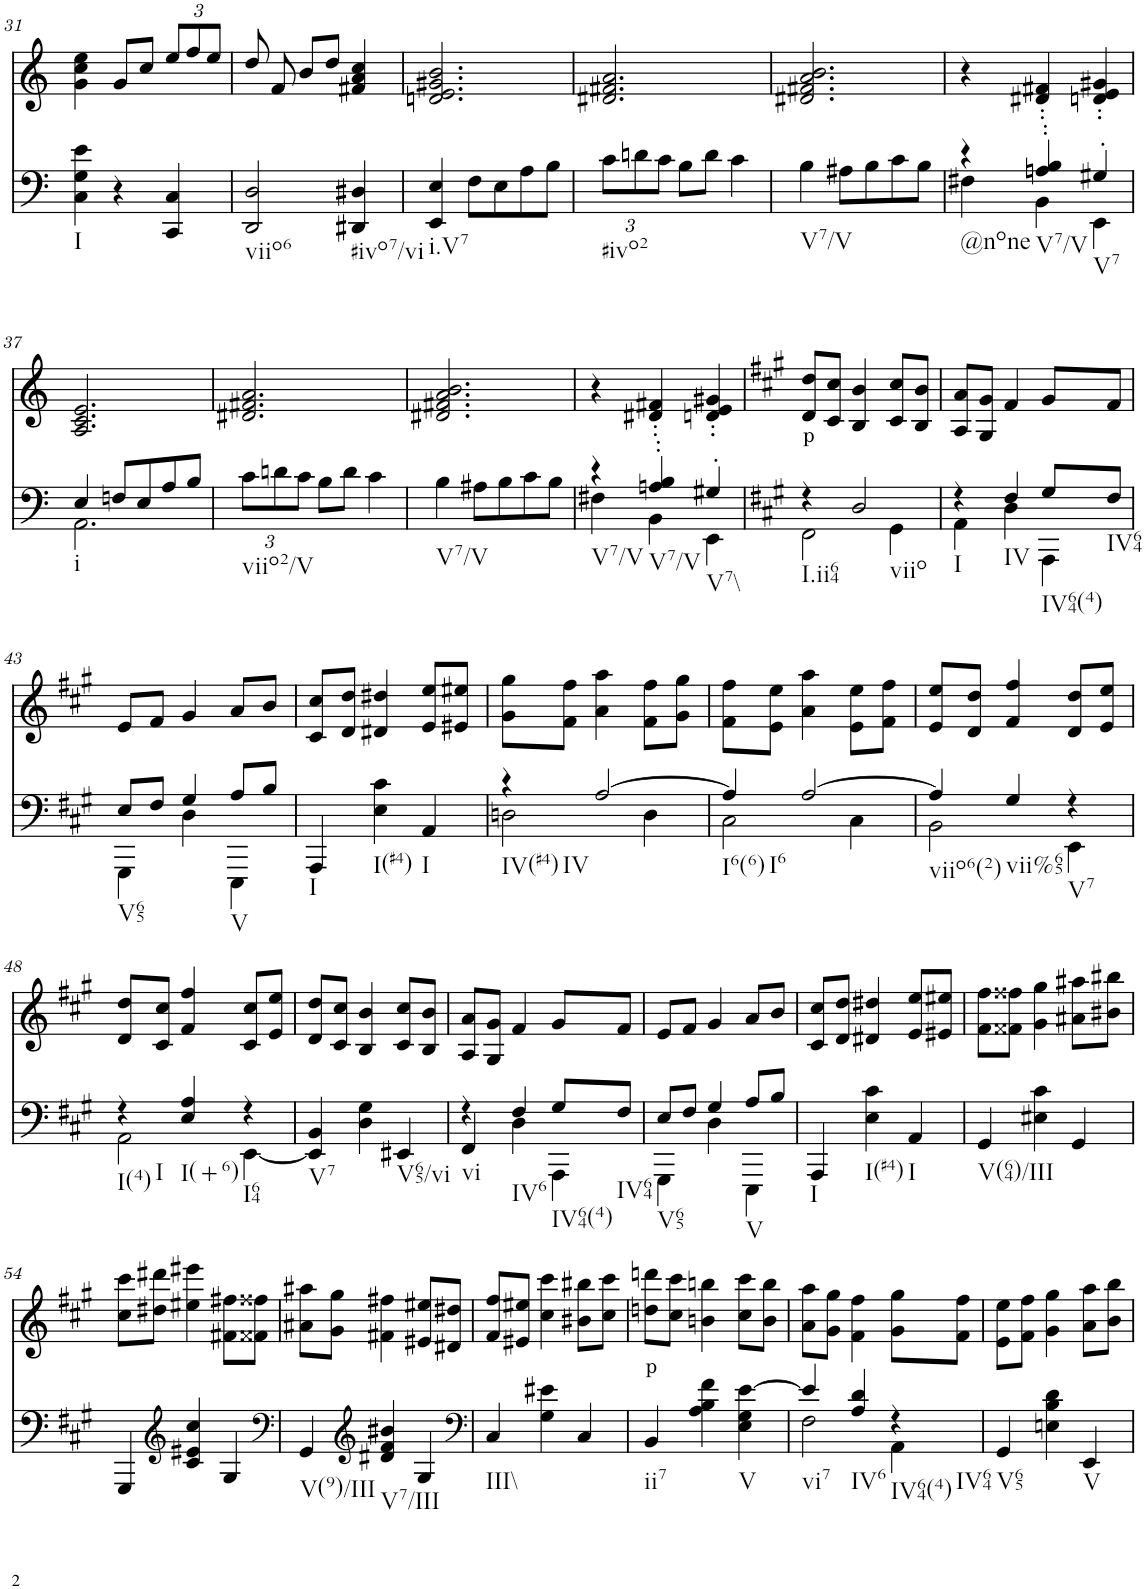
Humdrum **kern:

**kern	**kern	**text
*part2	*part1	*part1
*staff2	*staff1	*staff1
*I"Piano	*I"Piano	*
*I'Pno	*I'Pno	*
!!LO:PB:g=z
*clefF4	*clefG2	*
*k[]	*k[]	*
*M3/4	*M3/4	*
=31	=31	=31
!LO:TX:b:t=I	!	!
4C\ 4G\ 4e\	4g\ 4cc\ 4ee\	.
4r	8g/L	.
.	8cc/J	.
*	*Xbrackettup	*
4CC/ 4C/	12ee/L	.
.	12ff/	.
.	12ee/J	.
=32	=32	=32
!LO:TX:b:t=viio6	!	!
2DD/ 2D/	8dd/	.
.	8f/	.
.	8b/L	.
.	8dd/J	.
!LO:TX:b:t=#ivo7/vi	!	!
4DD#X/ 4D#X/	4f#X/ 4a/ 4cc/	.
=33	=33	=33
!LO:TX:b:t=i.V7	!	!
4EE/ 4E/	2.dn/ 2.e/ 2.g#X/ 2.b/	.
8F\L	.	.
8E\	.	.
8A\	.	.
8B\J	.	.
=34	=34	=34
*Xbrackettup	*	*
!LO:TX:b:t=#ivo2	!	!
12c\L	2.d#X/ 2.f#X/ 2.a/	.
12dn\	.	.
12c\J	.	.
8B\L	.	.
8d\J	.	.
4c\	.	.
=35	=35	=35
!LO:TX:b:t=V7/V	!	!
4B\	2.d#X/ 2.f#X/ 2.a/ 2.b/	.
8A#X\L	.	.
8B\	.	.
8c\	.	.
8B\J	.	.
=36	=36	=36
*^	*	*
!LO:TX:b:t=@none	!	!	!
4r	4F#X\	4r	.
!LO:TX:b:t=V7/V	!	!	!
4An/' 4B/'	4BB\	4d#X/' 4f#X/'	.
!LO:TX:b:t=V7	!	!	!
4G#X'/	4EE\	4dn/' 4e/' 4g#X/'	.
!!LO:LB:g=z
=37	=37	=37	=37
!LO:TX:b:t=i	!	!	!
4E/	2.AA\	2.A/ 2.c/ 2.e/	.
8Fn/L	.	.	.
8E/	.	.	.
8A/	.	.	.
8B/J	.	.	.
*v	*v	*	*
=38	=38	=38
!LO:TX:b:t=viio2/V	!	!
12c\L	2.d#X/ 2.f#X/ 2.a/	.
12dn\	.	.
12c\J	.	.
8B\L	.	.
8d\J	.	.
4c\	.	.
=39	=39	=39
!LO:TX:b:t=V7/V	!	!
4B\	2.d#X/ 2.f#X/ 2.a/ 2.b/	.
8A#X\L	.	.
8B\	.	.
8c\	.	.
8B\J	.	.
=40	=40	=40
*^	*	*
!LO:TX:b:t=V7/V	!	!	!
4r	4F#X\	4r	.
!LO:TX:b:t=V7/V	!	!	!
4An/' 4B/'	4BB\	4d#X/' 4f#X/'	.
!LO:TX:b:t=V7\\	!	!	!
4G#X'/	4EE\	4dn/' 4e/' 4g#X/'	.
=41	=41	=41	=41
*k[f#c#g#]	*	*k[f#c#g#]	*
!LO:TX:b:t=I.ii64	!	!	!
!	!	!	!LO:LY:b
4r	2FF#\	8d/ 8dd/L	p
.	.	8c#/ 8cc#/J	.
!LO:TX:b:t=viio	!	!	!
2D/	.	4B/ 4b/	.
.	4GG#\	8c#/ 8cc#/L	.
.	.	8B/ 8b/J	.
=42	=42	=42	=42
!LO:TX:b:t=I	!	!	!
4r	4AA\	8A/ 8a/L	.
.	.	8G#/ 8g#/J	.
!LO:TX:b:t=IV	!	!	!
4F#/	4D\	4f#/	.
!LO:TX:b:t=IV64(4)	!	!	!
8G#/L	4AAA\	8g#/L	.
!LO:TX:b:t=IV64	!	!	!
8F#/J	.	8f#/J	.
!!LO:LB:g=z
=43	=43	=43	=43
!LO:TX:b:t=V65	!	!	!
8E/L	4GGG#\	8e/L	.
8F#/J	.	8f#/J	.
4G#/	4D\	4g#/	.
!LO:TX:b:t=V	!	!	!
8A/L	4EEE\	8a/L	.
8B/J	.	8b/J	.
*v	*v	*	*
=44	=44	=44
!LO:TX:b:t=I	!	!
4AAA/	8c#/ 8cc#/L	.
.	8d/ 8dd/J	.
!LO:TX:b:t=I(#4)	!	!
4E\ 4c#\	4d#X/ 4dd#X/	.
!LO:TX:b:t=I	!	!
4AA/	8e/ 8ee/L	.
.	8e#X/ 8ee#X/J	.
=45	=45	=45
*^	*	*
!LO:TX:b:t=IV(#4)	!	!	!
!LO:TX:b:t=IV	!	!	!
4r	2Dn\	8g#\ 8gg#\L	.
.	.	8f#\ 8ff#\J	.
[2A/	.	4a\ 4aa\	.
.	4D\	8f#\ 8ff#\L	.
.	.	8g#\ 8gg#\J	.
=46	=46	=46	=46
!LO:TX:b:t=I6(6)	!	!	!
!LO:TX:b:t=I6	!	!	!
4A/]	2C#\	8f#\ 8ff#\L	.
.	.	8e\ 8ee\J	.
[2A/	.	4a\ 4aa\	.
.	4C#\	8e\ 8ee\L	.
.	.	8f#\ 8ff#\J	.
=47	=47	=47	=47
!LO:TX:b:t=viio6(2)	!	!	!
4A/]	2BB\	8e/ 8ee/L	.
.	.	8d/ 8dd/J	.
!LO:TX:b:t=vii%65	!	!	!
4G#/	.	4f#/ 4ff#/	.
!LO:TX:b:t=V7	!	!	!
4r	4EE\	8d/ 8dd/L	.
.	.	8e/ 8ee/J	.
!!LO:LB:g=z
=48	=48	=48	=48
!LO:TX:b:t=I(4)	!	!	!
!LO:TX:b:t=I	!	!	!
4r	2AA\	8d/ 8dd/L	.
.	.	8c#/ 8cc#/J	.
!LO:TX:b:t=I(+6)	!	!	!
4E/ 4A/	.	4f#/ 4ff#/	.
!LO:TX:b:t=I64	!	!	!
4r	[4EE\	8c#/ 8cc#/L	.
.	.	8e/ 8ee/J	.
*v	*v	*	*
=49	=49	=49
!LO:TX:b:t=V7	!	!
4EE/] 4BB/	8d/ 8dd/L	.
.	8c#/ 8cc#/J	.
4D\ 4G#\	4B/ 4b/	.
!LO:TX:b:t=V65/vi	!	!
4EE#X/	8c#/ 8cc#/L	.
.	8B/ 8b/J	.
=50	=50	=50
*^	*	*
!LO:TX:b:t=vi	!	!	!
4r	4FF#/	8A/ 8a/L	.
.	.	8G#/ 8g#/J	.
!LO:TX:b:t=IV6	!	!	!
4F#/	4D\	4f#/	.
!LO:TX:b:t=IV64(4)	!	!	!
8G#/L	4AAA\	8g#/L	.
!LO:TX:b:t=IV64	!	!	!
8F#/J	.	8f#/J	.
=51	=51	=51	=51
!LO:TX:b:t=V65	!	!	!
8E/L	4GGG#\	8e/L	.
8F#/J	.	8f#/J	.
4G#/	4D\	4g#/	.
!LO:TX:b:t=V	!	!	!
8A/L	4EEE\	8a/L	.
8B/J	.	8b/J	.
*v	*v	*	*
=52	=52	=52
!LO:TX:b:t=I	!	!
4AAA/	8c#/ 8cc#/L	.
.	8d/ 8dd/J	.
!LO:TX:b:t=I(#4)	!	!
4E\ 4c#\	4d#X/ 4dd#X/	.
!LO:TX:b:t=I	!	!
4AA/	8e/ 8ee/L	.
.	8e#X/ 8ee#X/J	.
=53	=53	=53
!LO:TX:b:t=V(64)/III	!	!
4GG#/	8f#\ 8ff#\L	.
.	8f##X\ 8ff##X\J	.
4E#X\ 4c#\	4g#\ 4gg#\	.
4GG#/	8a#X\ 8aa#X\L	.
.	8b#X\ 8bb#X\J	.
!!LO:LB:g=z
=54	=54	=54
4GGG#/	8cc#\ 8ccc#\L	.
.	8dd#X\ 8ddd#X\J	.
*clefG2	*	*
4c#/ 4e#X/ 4cc#/	4ee#X\ 4eee#X\	.
4G#/	8f#X\ 8ff#X\L	.
.	8f##X\ 8ff##X\J	.
=55	=55	=55
*clefF4	*	*
!LO:TX:b:t=V(9)/III	!	!
4GG#/	8a#X\ 8aa#X\L	.
.	8g#\ 8gg#\J	.
*clefG2	*	*
!LO:TX:b:t=V7/III	!	!
4d#X/ 4f#/ 4b#X/	4f#X\ 4ff#X\	.
4G#/	8e#X/ 8ee#X/L	.
.	8d#X/ 8dd#X/J	.
=56	=56	=56
*clefF4	*	*
!LO:TX:b:t=III\\	!	!
4C#/	8f#/ 8ff#/L	.
.	8e#X/ 8ee#X/J	.
4G#\ 4e#X\	4cc#\ 4ccc#\	.
4C#/	8b#X\ 8bb#X\L	.
.	8cc#\ 8ccc#\J	.
=57	=57	=57
!LO:TX:b:t=ii7	!	!
!	!	!LO:LY:b
4BB/	8ddn\ 8dddn\L	p
.	8cc#\ 8ccc#\J	.
4A\ 4B\ 4f#\	4bn\ 4bbn\	.
!LO:TX:b:t=V	!	!
4E\ 4G#\ [4e\	8cc#\ 8ccc#\L	.
.	8b\ 8bb\J	.
=58	=58	=58
*^	*	*
!LO:TX:b:t=vi7	!	!	!
4e/]	2F#\	8a\ 8aa\L	.
.	.	8g#\ 8gg#\J	.
!LO:TX:b:t=IV6	!	!	!
4A/ 4d/	.	4f#\ 4ff#\	.
!LO:TX:b:t=IV64(4)	!	!	!
!LO:TX:b:t=IV64	!	!	!
4r	4AA\	8g#\ 8gg#\L	.
.	.	8f#\ 8ff#\J	.
*v	*v	*	*
=59	=59	=59
!LO:TX:b:t=V65	!	!
4GG#/	8e\ 8ee\L	.
.	8f#\ 8ff#\J	.
4En\ 4B\ 4d\	4g#\ 4gg#\	.
!LO:TX:b:t=V	!	!
4EE/	8a\ 8aa\L	.
.	8b\ 8bb\J	.
=	=	=
*-	*-	*-
